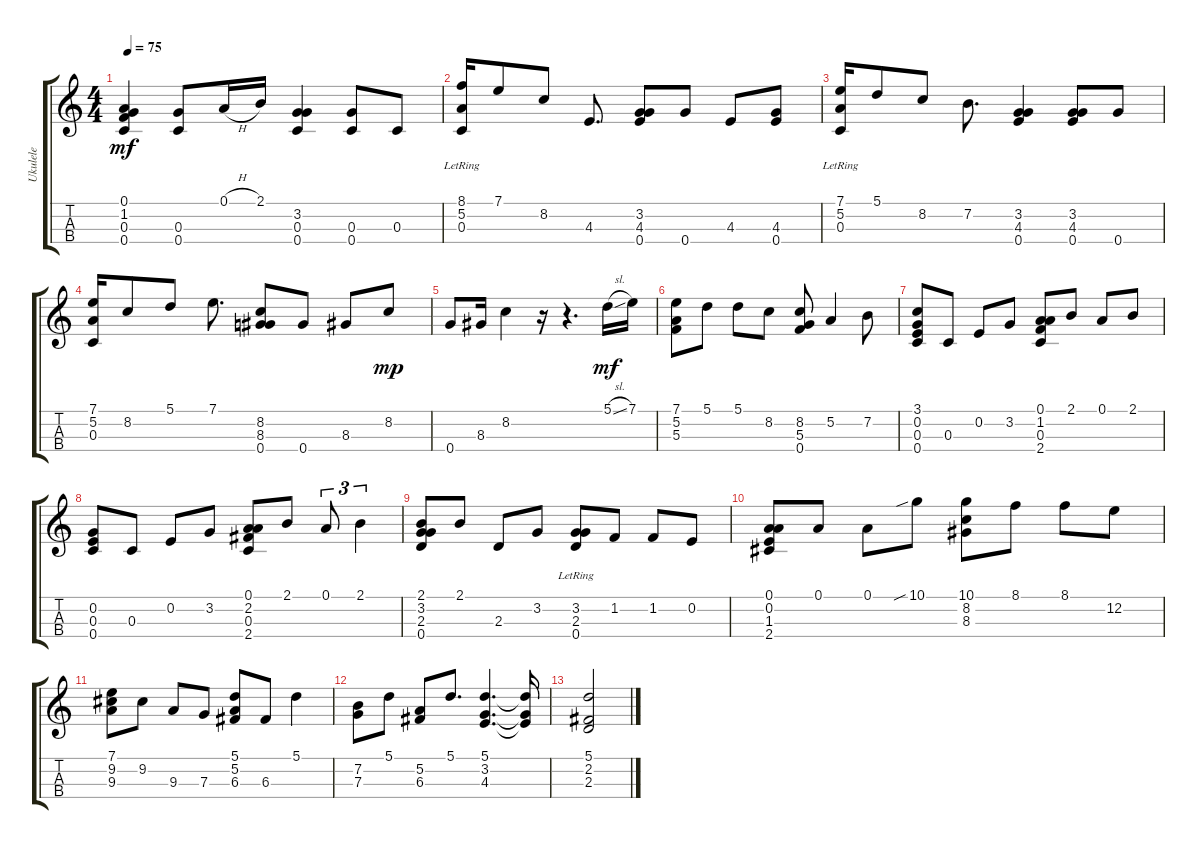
\track ("Ukulele" "Ukulele") {instrument shamisen}
\staff {score tabs}
\tuning (A4 E4 C4 G4) {hide}
\ts (4 4)
\tempo 75
\clef g2
\ks c
(0.1 1.2 0.3 0.4).4{dy mf} (0.3 0.4).8 0.1{h}.16 2.1.16 (3.2 0.3 0.4).4 (0.3 0.4).8 0.3.8 |
(8.1 5.2{lr} 0.3{lr}).16 7.1.8 8.2.8 4.3.8{d} (3.2 4.3 0.4).8 0.4.8 4.3.8 (4.3 0.4).8 |
(7.1 5.2 0.3{lr}).16 5.1.8 8.2.8 7.2.8{d} (3.2 4.3 0.4).4 (3.2 4.3 0.4).8 0.4.8 |
(7.1 5.2 0.3).16 8.2.8 5.1.8 7.1.8{d} (8.2 8.3 0.4).8 0.4.8 8.3.8 8.2.8{dy mp} |
0.4.8 8.3.16 8.2.4 r.16 r.4{d} 5.1{sl}.16{dy mf} 7.1.16 |
(7.1 5.2 5.3).8 5.1.8 5.1.8 8.2.8 (8.2 5.3 0.4).8 5.2.4 7.2.8 |
(3.1 0.2 0.3 0.4).8 0.3.8 0.2.8 3.2.8 (0.1 1.2 0.3 2.4).8 2.1.8 0.1.8 2.1.8 |
(0.2 0.3 0.4).8 0.3.8 0.2.8 3.2.8 (0.1 2.2 0.3 2.4).8 2.1.8 0.1.8{tu (3 2)} 2.1.4{tu (3 2)} |
(2.1 3.2 2.3 0.4).8 2.1.8 2.3.8 3.2.8 (3.2 2.3{lr} 0.4).8 1.2.8 1.2.8 0.2.8 |
(0.1 0.2 1.3 2.4).8 0.1.8 0.1.8 10.1{sib}.8 (10.1 8.2 8.3).8 8.1.8 8.1.8 12.2.8 |
(7.1 9.2 9.3).8 9.2.8 9.3.8 7.3.8 (5.1 5.2 6.3).8 6.3.8 5.1.4 |
(7.2 7.3).8 5.1.8 (5.2 6.3).8 5.1.8{d} (5.1 3.2 4.3).4{d} (5.1{t} 3.2{t} 4.3{t}).16 |
(5.1 2.2 2.3).2
